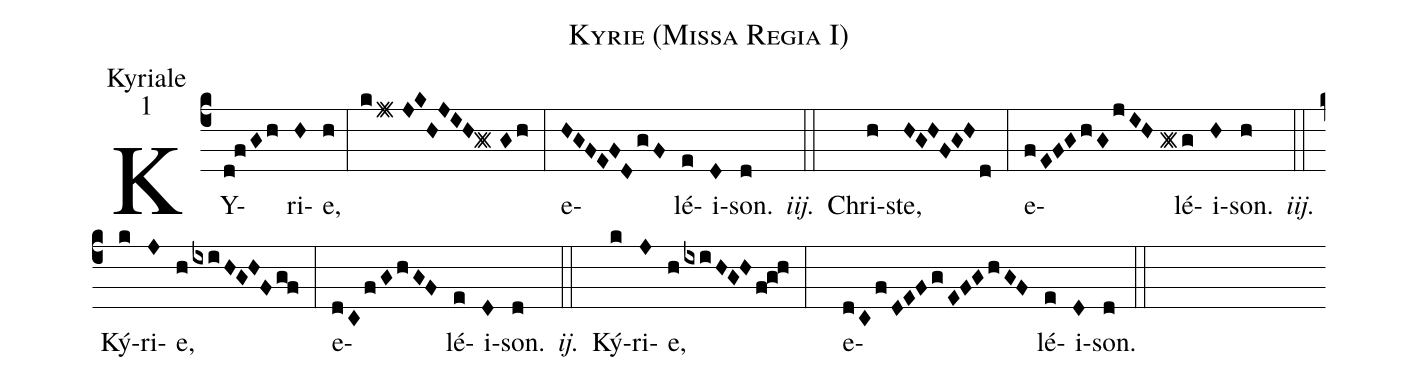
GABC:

name:Kyrie (Missa Regia I);
office-part:Kyriale;
mode:1;
%%
(c4)KY(d!fGh)ri(H)e,(h:kj#J!K!H!J!I!Hg#Gh) (:) e(H!G!F!E!F!DgF)lé(e)i(D)son.(d) <i>iij.</i>(::) Chri(h)ste,(H!G!H!F!G!Hd) (:) e(fE!F!GhGjI!H)lé(g#g)i(H)son.(h) <i>iij.</i>(::)
Ký(k)ri(J)e,(hixiH!G!H!Fg!f) (:) e(dCfGhG!F)lé(e)i(D)son.(d) <i>ij.</i>(::) Ký(k)ri(J)e,(hixiH!G!Hf!g!h:) e(dCfD!E!FgE!F!GhG!F)lé(e)i(D)son.(d) (::)
